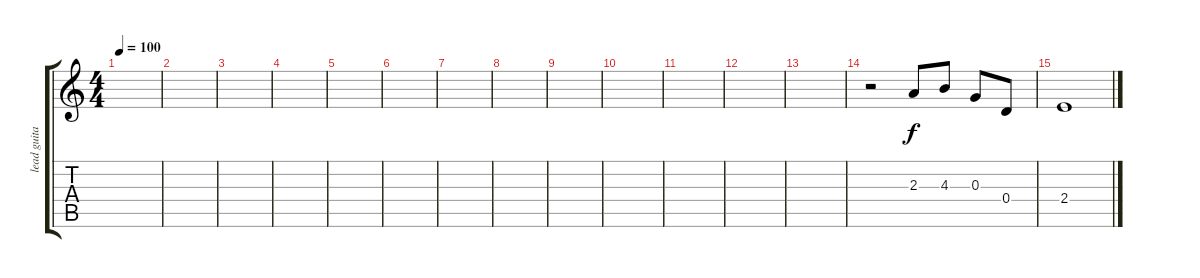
\track ("lead guitar" "lead guita") {instrument acousticguitarnylon}
\staff {score tabs}
\tuning (E4 B3 G3 D3 A2 E2) {hide}
\ts (4 4)
\tempo 100
\clef g2
\ks c
|
|
|
|
|
|
|
|
|
|
|
|
|
r.2 2.3.8 4.3.8 0.3.8 0.4.8 |
2.4.1
